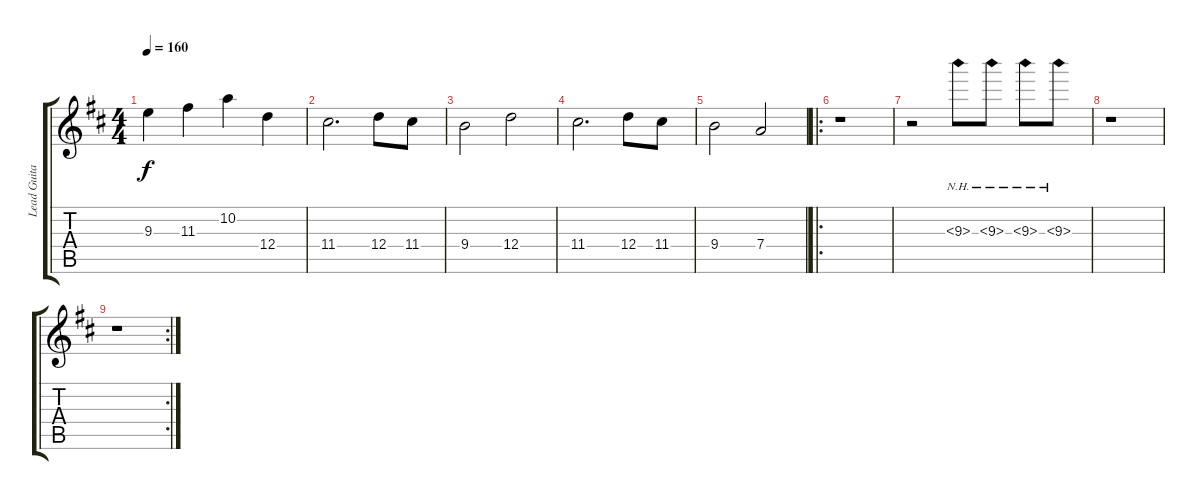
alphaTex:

\track ("Lead Guitar" "Lead Guita") {instrument overdrivenguitar}
\staff {score tabs}
\tuning (E4 B3 G3 D3 A2 E2) {hide}
\ts (4 4)
\tempo 160
\clef g2
\ks d
9.3.4{dy f} 11.3.4 10.2.4 12.4.4 |
11.4.2{d} 12.4.8 11.4.8 |
9.4.2 12.4.2 |
11.4.2{d} 12.4.8 11.4.8 |
9.4.2 7.4.2 |
\ro
r.1 |
r.2 9.3{nh}.8 9.3{nh}.8 9.3{nh}.8 9.3{nh}.8 |
r.1 |
\rc 2
r.1
